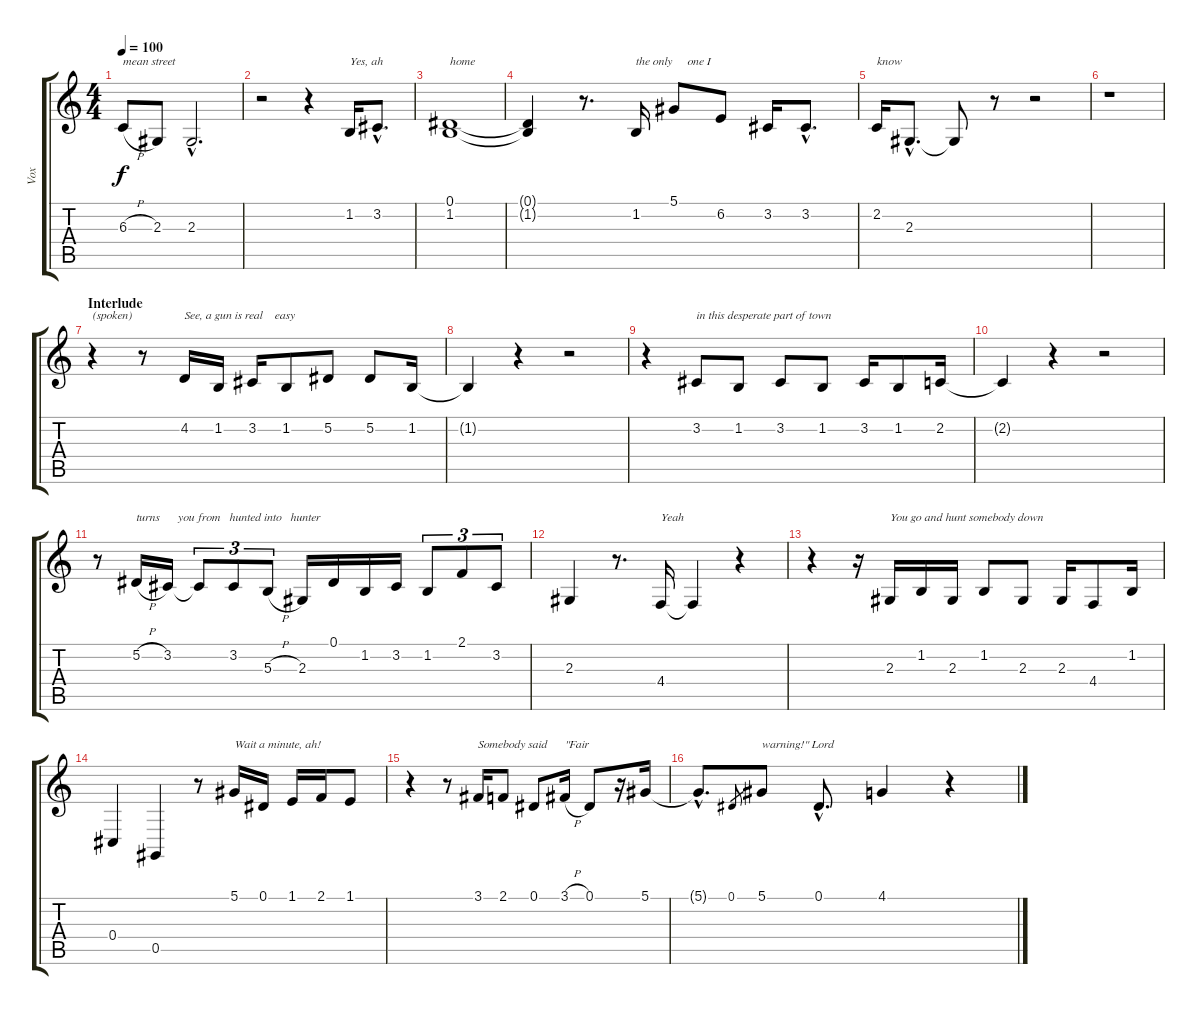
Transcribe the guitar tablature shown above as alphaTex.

\track ("Vox" "Vox") {instrument sopranosax}
\staff {score tabs}
\tuning (Eb4 Bb3 Gb3 Db3 Ab2 Eb2) {hide}
\ts (4 4)
\tempo 100
\clef g2
\ks c
6.3{h}.8{txt "mean street" dy f} 2.3.8 2.3{hac}.2{d} |
r.2 r.4 1.2.16{txt "Yes, ah"} 3.2{hac}.8{d} |
(0.1 1.2).1{txt "home"} |
(0.1{t} 1.2{t}).4 r.8{d} 1.2.16{txt "the only     one I"} 5.1.8 6.2.8 3.2.16 3.2{hac}.8{d} |
2.2.16{txt "know"} 2.3{hac}.8{d} 2.3{t}.8 r.8 r.2 |
r.1 |
\section ("" "Interlude")
r.4{txt "(spoken)" volume 10} r.8 4.2.16{txt "See, a gun is real    easy"} 1.2.16 3.2.16 1.2.8 5.2.8 5.2.8 1.2.16 |
1.2{t}.4 r.4 r.2 |
r.4 3.2.8{txt "in this desperate part of town"} 1.2.8 3.2.8 1.2.8 3.2.16 1.2.8 2.2.16 |
2.2{t}.4 r.4 r.2 |
r.8 5.2{h}.16{txt "turns      you from   hunted into   hunter"} 3.2.16 3.2{t}.8{tu (3 2)} 3.2.8{tu (3 2)} 5.3{h}.8{tu (3 2)} 2.3.16 0.1.16 1.2.16 3.2.16 1.2.8{tu (3 2)} 2.1.8{tu (3 2)} 3.2.8{tu (3 2)} |
2.3.4 r.8{d} 4.4.16{txt "Yeah"} 4.4{t}.4 r.4 |
r.4 r.16 2.3.16{txt "You go and hunt somebody down"} 1.2.16 2.3.16 1.2.8 2.3.8 2.3.16 4.4.8 1.2.16 |
0.4.4 0.5.4 r.8 5.1.16{txt "Wait a minute, ah!"} 0.1.16 1.1.16 2.1.16 1.1.8 |
r.4 r.8 3.1.16{txt "Somebody said      \"Fair"} 2.1.8 0.1.8 3.1{h}.16 0.1.8 r.16 5.1.16 |
5.1{hac t}.8{d} 0.1.8{gr} 5.1.8{txt "warning!\" Lord"} 0.1{hac}.8{d} 4.1.4 r.4
